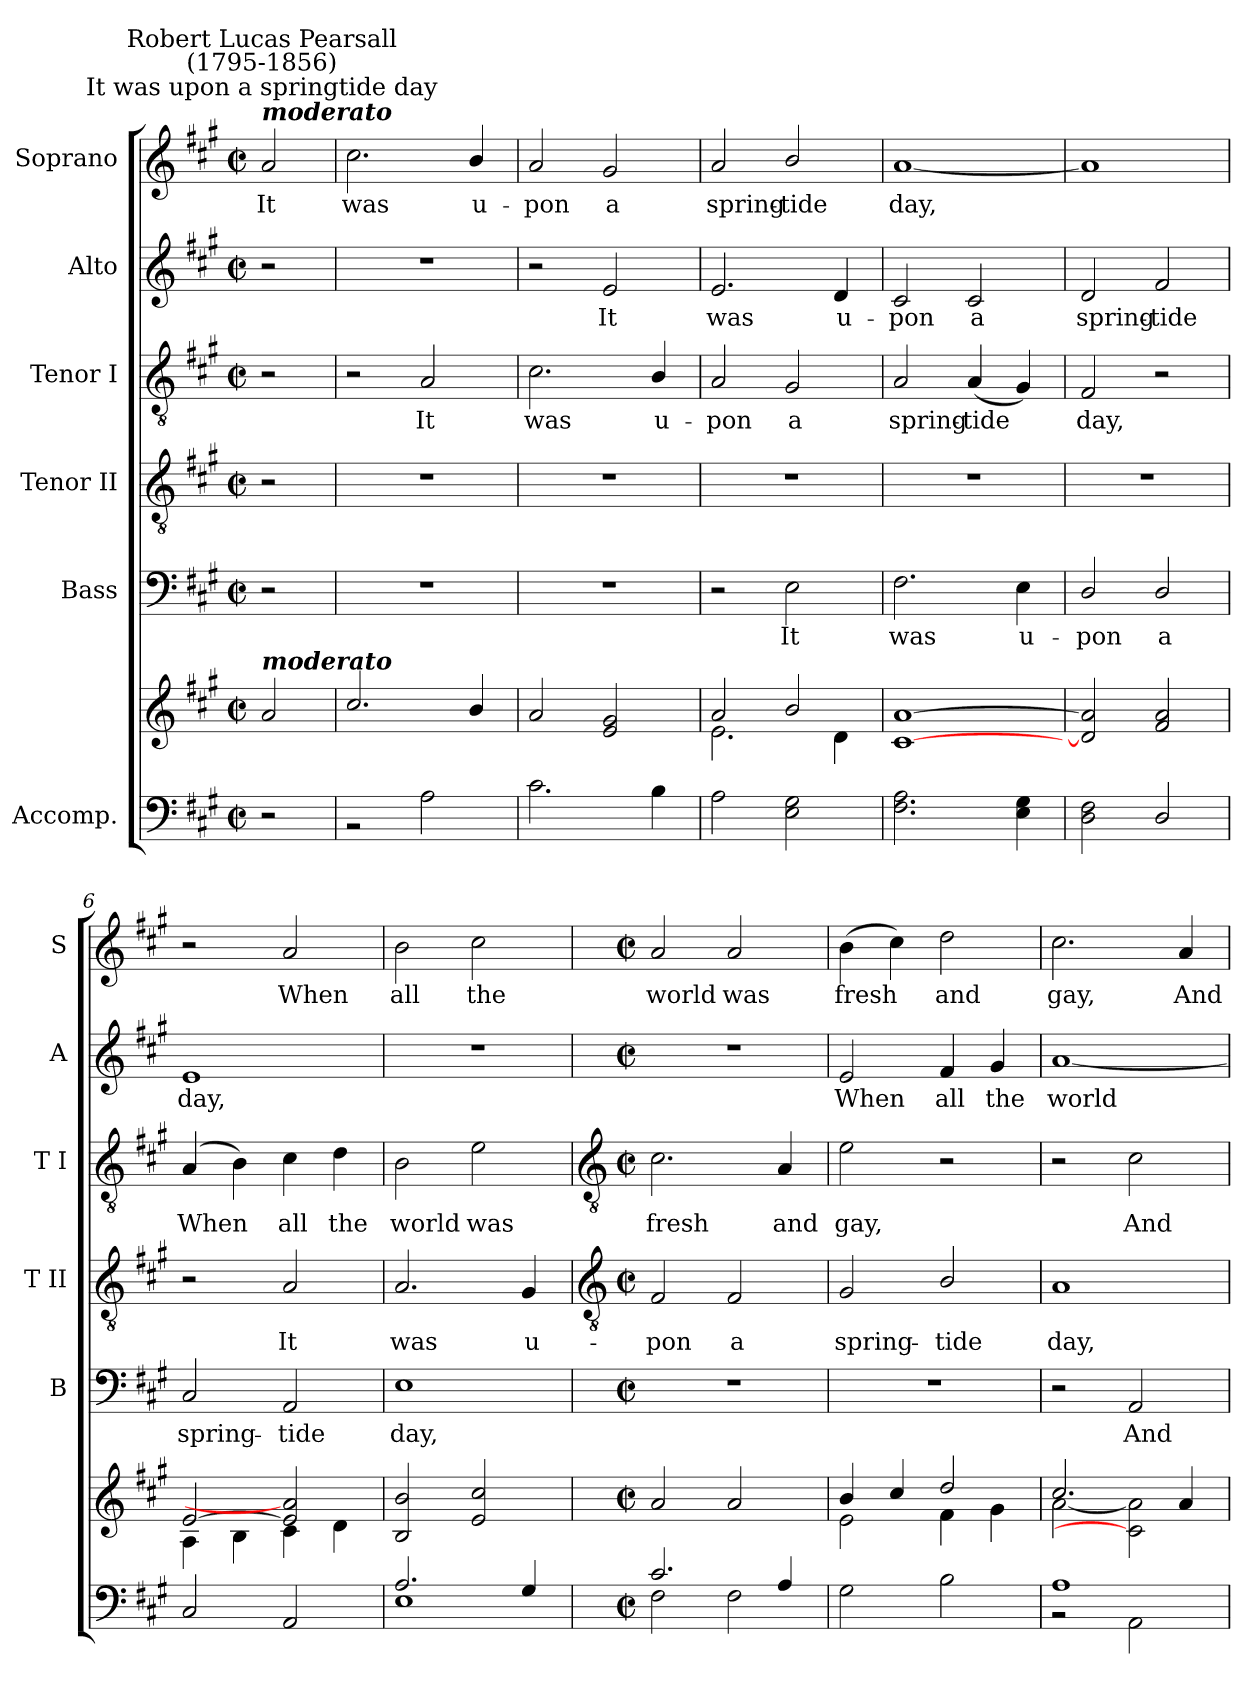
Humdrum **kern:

**kern	**kern	**kern	**text	**kern	**text	**kern	**text	**kern	**text	**kern	**text
*part6	*part6	*part5	*part5	*part4	*part4	*part3	*part3	*part2	*part2	*part1	*part1
*staff7	*staff6	*staff5	*staff5	*staff4	*staff4	*staff3	*staff3	*staff2	*staff2	*staff1	*staff1
*I"Accomp.	*	*I"Bass	*	*I"Tenor II	*	*I"Tenor I	*	*I"Alto	*	*I"Soprano	*
*	*	*I'B	*	*I'T II	*	*I'T I	*	*I'A	*	*I'S	*
*clefF4	*clefG2	*clefF4	*	*clefGv2	*	*clefGv2	*	*clefG2	*	*clefG2	*
*k[f#c#g#]	*k[f#c#g#]	*k[f#c#g#]	*	*k[f#c#g#]	*	*k[f#c#g#]	*	*k[f#c#g#]	*	*k[f#c#g#]	*
*A:	*A:	*A:	*	*A:	*	*A:	*	*A:	*	*A:	*
*M2/2	*M2/2	*M2/2	*	*M2/2	*	*M2/2	*	*M2/2	*	*M2/2	*
*met(c|)	*met(c|)	*met(c|)	*	*met(c|)	*	*met(c|)	*	*met(c|)	*	*met(c|)	*
*MM160	*MM160	*MM160	*	*MM160	*	*MM160	*	*MM160	*	*MM160	*
=	=	=	=	=	=	=	=	=	=	=	=
*^	*^	*	*	*	*	*	*	*	*	*	*
!	!	!	!	!	!	!	!	!	!	!	!	!LO:TX:a:Bi:t=moderato	!
!	!	!	!	!	!	!	!	!	!	!	!	!LO:TX:a:cj:t=It was upon a springtide day	!
!	!	!	!	!	!	!	!	!	!	!	!	!LO:TX:a:cj:t=Robert Lucas Pearsall\n(1795-1856)	!
!	!	!LO:TX:a:Bi:t=moderato	!	!	!	!	!	!	!	!	!	!	!
!	!	!	!	!	!	!	!	!	!	!	!	!	!LO:LY:b
2ryy	2r	2a/	2ryy	2r	.	2r	.	2r	.	2r	.	2a	It
=1	=1	=1	=1	=1	=1	=1	=1	=1	=1	=1	=1	=1	=1
!	!	!	!	!	!	!	!	!	!	!	!	!	!LO:LY:b
1ryy	2r	2.cc#/	1ryy	1r	.	1r	.	2r	.	1r	.	2.cc#	was
!	!	!	!	!	!	!	!	!	!LO:LY:b	!	!	!	!
.	2A\	.	.	.	.	.	.	2A	It	.	.	.	.
!	!	!	!	!	!	!	!	!	!	!	!	!	!LO:LY:b
.	.	4b/	.	.	.	.	.	.	.	.	.	4b/	u-
=2	=2	=2	=2	=2	=2	=2	=2	=2	=2	=2	=2	=2	=2
!	!	!	!	!	!	!	!	!	!LO:LY:b	!	!	!	!LO:LY:b
1ryy	2.c#\	2a/	1ryy	1r	.	1r	.	2.c#	was	2r	.	2a	-pon
!	!	!	!	!	!	!	!	!	!	!	!LO:LY:b	!	!LO:LY:b
.	.	2e/ 2g#/	.	.	.	.	.	.	.	2e	It	2g#	a
!	!	!	!	!	!	!	!	!	!LO:LY:b	!	!	!	!
.	4B\	.	.	.	.	.	.	4B/	u-	.	.	.	.
=3	=3	=3	=3	=3	=3	=3	=3	=3	=3	=3	=3	=3	=3
!	!	!	!	!	!	!	!	!	!LO:LY:b	!	!LO:LY:b	!	!LO:LY:b
1ryy	2A\	2a/	2.e\	2r	.	1r	.	2A	-pon	2.e	was	2a	spring-
!	!	!	!	!	!LO:LY:b	!	!	!	!LO:LY:b	!	!	!	!LO:LY:b
.	2E\ 2G#\	2b/	.	2E	It	.	.	2G#	a	.	.	2b/	-tide
!	!	!	!	!	!	!	!	!	!	!	!LO:LY:b	!	!
.	.	.	4d\	.	.	.	.	.	.	4d	u-	.	.
=4	=4	=4	=4	=4	=4	=4	=4	=4	=4	=4	=4	=4	=4
!	!	!	!	!	!LO:LY:b	!	!	!	!LO:LY:b	!	!LO:LY:b	!	!LO:LY:b
1ryy	2.F#\ 2.A\	[1c#/ [1a/	1ryy	2.F#	was	1r	.	2A	spring-	2c#	-pon	[1a	day,
!	!	!	!	!	!	!	!	!	!LO:LY:b	!	!LO:LY:b	!	!
.	.	.	.	.	.	.	.	(<4A	-tide	2c#	a	.	.
!	!	!	!	!	!LO:LY:b	!	!	!	!	!	!	!	!
.	4E\ 4G#\	.	.	4E	u-	.	.	4G#)	.	.	.	.	.
=5	=5	=5	=5	=5	=5	=5	=5	=5	=5	=5	=5	=5	=5
!	!	!	!	!	!LO:LY:b	!	!	!	!LO:LY:b	!	!LO:LY:b	!	!
1ryy	2D\ 2F#\	2d/] 2a/]	1ryy	2D/	-pon	1r	.	2F#	day,	2d	spring-	1a]	.
!	!	!	!	!	!LO:LY:b	!	!	!	!	!	!LO:LY:b	!	!
.	2D/	2f#/ 2a/	.	2D/	a	.	.	2r	.	2f#	-tide	.	.
=6	=6	=6	=6	=6	=6	=6	=6	=6	=6	=6	=6	=6	=6
!	!	!	!	!	!LO:LY:b	!	!	!	!LO:LY:b	!	!LO:LY:b	!	!
1ryy	2C#/	[2e/	4A\	2C#	spring-	2r	.	(<4A	When	1e	day,	2r	.
.	.	.	4B\	.	.	.	.	4B)	.	.	.	.	.
!	!	!	!	!	!LO:LY:b	!	!LO:LY:b	!	!LO:LY:b	!	!	!	!LO:LY:b
.	2AA/	2e/] 2a/]	4c#\	2AA	-tide	2A	It	4c#	all	.	.	2a	When
!	!	!	!	!	!	!	!	!	!LO:LY:b	!	!	!	!
.	.	.	4d\	.	.	.	.	4d	the	.	.	.	.
=7	=7	=7	=7	=7	=7	=7	=7	=7	=7	=7	=7	=7	=7
!	!	!	!	!	!LO:LY:b	!	!LO:LY:b	!	!LO:LY:b	!	!	!	!LO:LY:b
2.A/	1E\	2B/ 2b/	1ryy	1E	day,	2.A	was	2B	world	1r	.	2b	all
!	!	!	!	!	!	!	!	!	!LO:LY:b	!	!	!	!LO:LY:b
.	.	2e/ 2cc#/	.	.	.	.	.	2e	was	.	.	2cc#	the
!	!	!	!	!	!	!	!LO:LY:b	!	!	!	!	!	!
4G#/	.	.	.	.	.	4G#	u-	.	.	.	.	.	.
!!LO:LB:g=z
=8	=8	=8	=8	=8	=8	=8	=8	=8	=8	=8	=8	=8	=8
*	*	*	*	*	*	*clefGv2	*	*clefGv2	*	*	*	*	*
*M2/2	*	*M2/2	*	*M2/2	*	*M2/2	*	*M2/2	*	*M2/2	*	*M2/2	*
*met(c|)	*	*met(c|)	*	*met(c|)	*	*met(c|)	*	*met(c|)	*	*met(c|)	*	*met(c|)	*
!	!	!	!	!	!	!	!LO:LY:b	!	!LO:LY:b	!	!	!	!LO:LY:b
2.c#/	2F#\	2a/	1ryy	1r	.	2F#	-pon	2.c#	fresh	1r	.	2a	world
!	!	!	!	!	!	!	!LO:LY:b	!	!	!	!	!	!LO:LY:b
.	2F#\	2a/	.	.	.	2F#	a	.	.	.	.	2a	was
!	!	!	!	!	!	!	!	!	!LO:LY:b	!	!	!	!
4A/	.	.	.	.	.	.	.	4A	and	.	.	.	.
=9	=9	=9	=9	=9	=9	=9	=9	=9	=9	=9	=9	=9	=9
!	!	!	!	!	!	!	!LO:LY:b	!	!LO:LY:b	!	!LO:LY:b	!	!LO:LY:b
1ryy	2G#\	4b/	2e\	1r	.	2G#	spring-	2e	gay,	2e	When	(>4b	fresh
.	.	4cc#/	.	.	.	.	.	.	.	.	.	4cc#)	.
!	!	!	!	!	!	!	!LO:LY:b	!	!	!	!LO:LY:b	!	!LO:LY:b
.	2B\	2dd/	4f#\	.	.	2B/	-tide	2r	.	4f#	all	2dd	and
!	!	!	!	!	!	!	!	!	!	!	!LO:LY:b	!	!
.	.	.	4g#\	.	.	.	.	.	.	4g#	the	.	.
=10	=10	=10	=10	=10	=10	=10	=10	=10	=10	=10	=10	=10	=10
!	!	!	!	!	!	!	!LO:LY:b	!	!	!	!LO:LY:b	!	!LO:LY:b
1A/	2r	2.cc#/	[2a\	2r	.	1A	day,	2r	.	[1a	world	2.cc#	gay,
!	!	!	!	!	!LO:LY:b	!	!	!	!LO:LY:b	!	!	!	!
.	2AA\	.	2c#\] 2a\]	2AA	And	.	.	2c#	And	.	.	.	.
!	!	!	!	!	!	!	!	!	!	!	!	!	!LO:LY:b
.	.	4a/	.	.	.	.	.	.	.	.	.	4a	And
*v	*v	*	*	*	*	*	*	*	*	*	*	*	*
*	*v	*v	*	*	*	*	*	*	*	*	*	*
=	=	=	=	=	=	=	=	=	=	=	=
*-	*-	*-	*-	*-	*-	*-	*-	*-	*-	*-	*-
